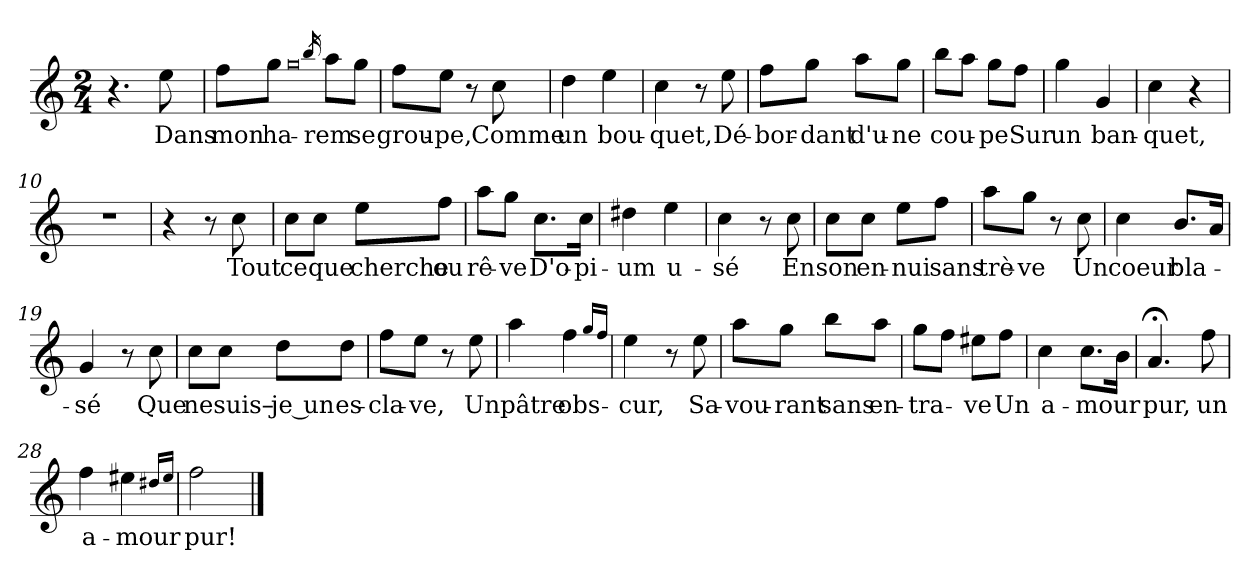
**kern	**text
*part1	*part1
*staff1	*staff1
*clefG2	*
*k[]	*
*M2/4	*
=1	=1
4.r	.
!	!LO:LY:b
8ee\	Dans
=2	=2
!	!LO:LY:b
8ff\L	mon
!	!LO:LY:b
8gg\J	ha-
0qgg	.
16qbb/	.
!	!LO:LY:b
8aa\L	-rem
!	!LO:LY:b
8gg\J	se
=3	=3
!	!LO:LY:b
8ff\L	grou-
!	!LO:LY:b
8ee\J	-pe,
8r	.
!	!LO:LY:b
8cc\	Comme
=4	=4
!	!LO:LY:b
4dd\	un
!	!LO:LY:b
4ee\	bou-
=5	=5
!	!LO:LY:b
4cc\	-quet,
8r	.
!	!LO:LY:b
8ee\	Dé-
=6	=6
!	!LO:LY:b
8ff\L	-bor-
!	!LO:LY:b
8gg\J	-dant
!	!LO:LY:b
8aa\L	d'u-
!	!LO:LY:b
8gg\J	-ne
=7	=7
!	!LO:LY:b
8bb\L	cou-
8aa\J	.
!	!LO:LY:b
8gg\L	-pe
!	!LO:LY:b
8ff\J	Sur
=8	=8
!	!LO:LY:b
4gg\	un
!	!LO:LY:b
4g/	ban-
=9	=9
!	!LO:LY:b
4cc\	-quet,
4r	.
!!LO:LB:g=z
=10	=10
2r	.
=11	=11
4r	.
8r	.
!	!LO:LY:b
8cc\	Tout
=12	=12
!	!LO:LY:b
8cc\L	ce
!	!LO:LY:b
8cc\J	que
!	!LO:LY:b
8ee\L	cherche
!	!LO:LY:b
8ff\J	ou
=13	=13
!	!LO:LY:b
8aa\L	rê-
!	!LO:LY:b
8gg\J	-ve
!	!LO:LY:b
8.cc\L	D'o-
!	!LO:LY:b
16cc\Jk	-pi-
=14	=14
!	!LO:LY:b
4dd#X\	-um
!	!LO:LY:b
4ee\	u-
=15	=15
!	!LO:LY:b
4cc\	-sé
8r	.
!	!LO:LY:b
8cc\	En
=16	=16
!	!LO:LY:b
8cc\L	son
!	!LO:LY:b
8cc\J	en-
!	!LO:LY:b
8ee\L	-nui
!	!LO:LY:b
8ff\J	sans
=17	=17
!	!LO:LY:b
8aa\L	trè-
!	!LO:LY:b
8gg\J	-ve
8r	.
!	!LO:LY:b
8cc\	Un
=18	=18
!	!LO:LY:b
4cc\	coeur
!	!LO:LY:b
8.b/L	bla-
16a/Jk	.
=19	=19
!	!LO:LY:b
4g/	-sé
8r	.
!	!LO:LY:b
8cc\	Que
!!LO:LB:g=z
=20	=20
!	!LO:LY:b
8cc\L	ne
!	!LO:LY:b
8cc\J	suis–
!	!LO:LY:b
8dd\L	je un
!	!LO:LY:b
8dd\J	es-
=21	=21
!	!LO:LY:b
8ff\L	-cla-
!	!LO:LY:b
8ee\J	-ve,
8r	.
!	!LO:LY:b
8ee\	Un
=22	=22
!	!LO:LY:b
4aa\	pâtre
!	!LO:LY:b
4ff\	obs-
16qgg/LL	.
16qff/JJ	.
=23	=23
!	!LO:LY:b
4ee\	-cur,
8r	.
!	!LO:LY:b
8ee\	Sa-
=24	=24
!	!LO:LY:b
8aa\L	-vou-
!	!LO:LY:b
8gg\J	-rant
!	!LO:LY:b
8bb\L	sans
!	!LO:LY:b
8aa\J	en-
=25	=25
!	!LO:LY:b
8gg\L	-tra-
8ff\J	.
!	!LO:LY:b
8ee#X\L	-ve
!	!LO:LY:b
8ff\J	Un
=26	=26
!	!LO:LY:b
4cc\	a-
!	!LO:LY:b
8.cc\L	-mour
16b\Jk	.
=27	=27
!	!LO:LY:b
4.a;</	pur,
!	!LO:LY:b
8ff\	un
=28	=28
!	!LO:LY:b
4ff\	a-
!	!LO:LY:b
4ee#X\	-mour
16qdd#X/LL	.
16qee#/JJ	.
!!LO:LB:g=z
=29	=29
!	!LO:LY:b
2ff\	pur!
==	==
*-	*-
